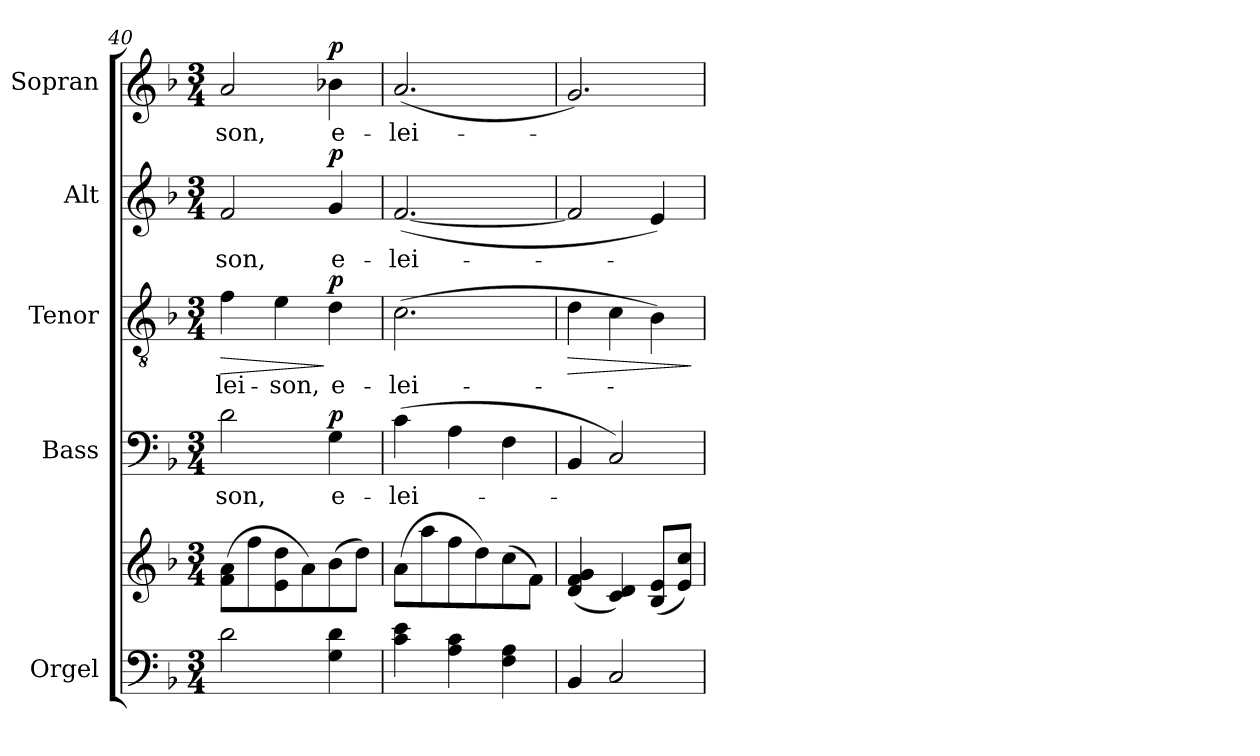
**kern	**kern	**kern	**text	**dynam	**kern	**text	**dynam	**kern	**text	**dynam	**kern	**text	**dynam
*part5	*part5	*part4	*part4	*part4	*part3	*part3	*part3	*part2	*part2	*part2	*part1	*part1	*part1
*staff6	*staff5	*staff4	*staff4	*staff4	*staff3	*staff3	*staff3	*staff2	*staff2	*staff2	*staff1	*staff1	*staff1
*I"Orgel	*	*I"Bass	*	*	*I"Tenor	*	*	*I"Alt	*	*	*I"Sopran	*	*
*I'Org.	*	*I'B.	*	*	*I'T.	*	*	*I'A.	*	*	*I'S.	*	*
*clefF4	*clefG2	*clefF4	*	*	*clefGv2	*	*	*clefG2	*	*	*clefG2	*	*
*k[b-]	*k[b-]	*k[b-]	*	*	*k[b-]	*	*	*k[b-]	*	*	*k[b-]	*	*
*F:	*F:	*F:	*	*	*F:	*	*	*F:	*	*	*F:	*	*
*M3/4	*M3/4	*M3/4	*	*	*M3/4	*	*	*M3/4	*	*	*M3/4	*	*
=40	=40	=40	=40	=40	=40	=40	=40	=40	=40	=40	=40	=40	=40
!	!	!	!LO:LY:b	!	!	!LO:LY:b	!LO:HP:b	!	!LO:LY:b	!	!	!LO:LY:b	!
2d\	(>8f\ 8a\L	2d\	-son,	.	4f\	-lei-	>	2f/	-son,	.	2a/	-son,	.
.	8ff\	.	.	.	.	.	.	.	.	.	.	.	.
!	!	!	!	!	!	!LO:LY:b	!	!	!	!	!	!	!
.	8e\ 8dd\	.	.	.	4e\	-son,	.	.	.	.	.	.	.
.	8a\)	.	.	.	.	.	.	.	.	.	.	.	.
!	!	!	!LO:LY:b	!LO:DY:a	!	!LO:LY:b	!LO:DY:n=1:a	!	!LO:LY:b	!LO:DY:a	!	!LO:LY:b	!LO:DY:a
4G\ 4d\	(>8b-\	4G\	e-	p	4d\	e-	] p	4g/	e-	p	4b-X\	e-	p
.	8dd\J)	.	.	.	.	.	.	.	.	.	.	.	.
=41	=41	=41	=41	=41	=41	=41	=41	=41	=41	=41	=41	=41	=41
!	!	!	!LO:LY:b	!	!	!LO:LY:b	!	!	!LO:LY:b	!	!	!LO:LY:b	!
4c\ 4e\	(>8a\L	(>4c\	-lei-	.	(>2.c\	-lei-	.	(<[2.f/	-lei-	.	(<2.a/	-lei-	.
.	8aa\	.	.	.	.	.	.	.	.	.	.	.	.
4A\ 4c\	8ff\	4A\	.	.	.	.	.	.	.	.	.	.	.
.	8dd\)	.	.	.	.	.	.	.	.	.	.	.	.
4F\ 4A\	(>8cc\	4F\	.	.	.	.	.	.	.	.	.	.	.
.	8f\J)	.	.	.	.	.	.	.	.	.	.	.	.
=42	=42	=42	=42	=42	=42	=42	=42	=42	=42	=42	=42	=42	=42
!	!	!	!	!	!	!	!LO:HP:b	!	!	!	!	!	!
4BB-/	(<4d/ 4f/ 4g/	4BB-/	.	.	4d\	.	>	2f/]	.	.	2.g/)	.	.
2C/	4c/ 4d/)	2C/)	.	.	4c\	.	.	.	.	.	.	.	.
.	(<8B-/ 8e/L	.	.	.	4B-\)	.	.	4e/)	.	.	.	.	.
.	8e/ 8cc/J)	.	.	.	.	.	.	.	.	.	.	.	.
.	.	.	.	.	.	.	]	.	.	.	.	.	.
=	=	=	=	=	=	=	=	=	=	=	=	=	=
*-	*-	*-	*-	*-	*-	*-	*-	*-	*-	*-	*-	*-	*-
